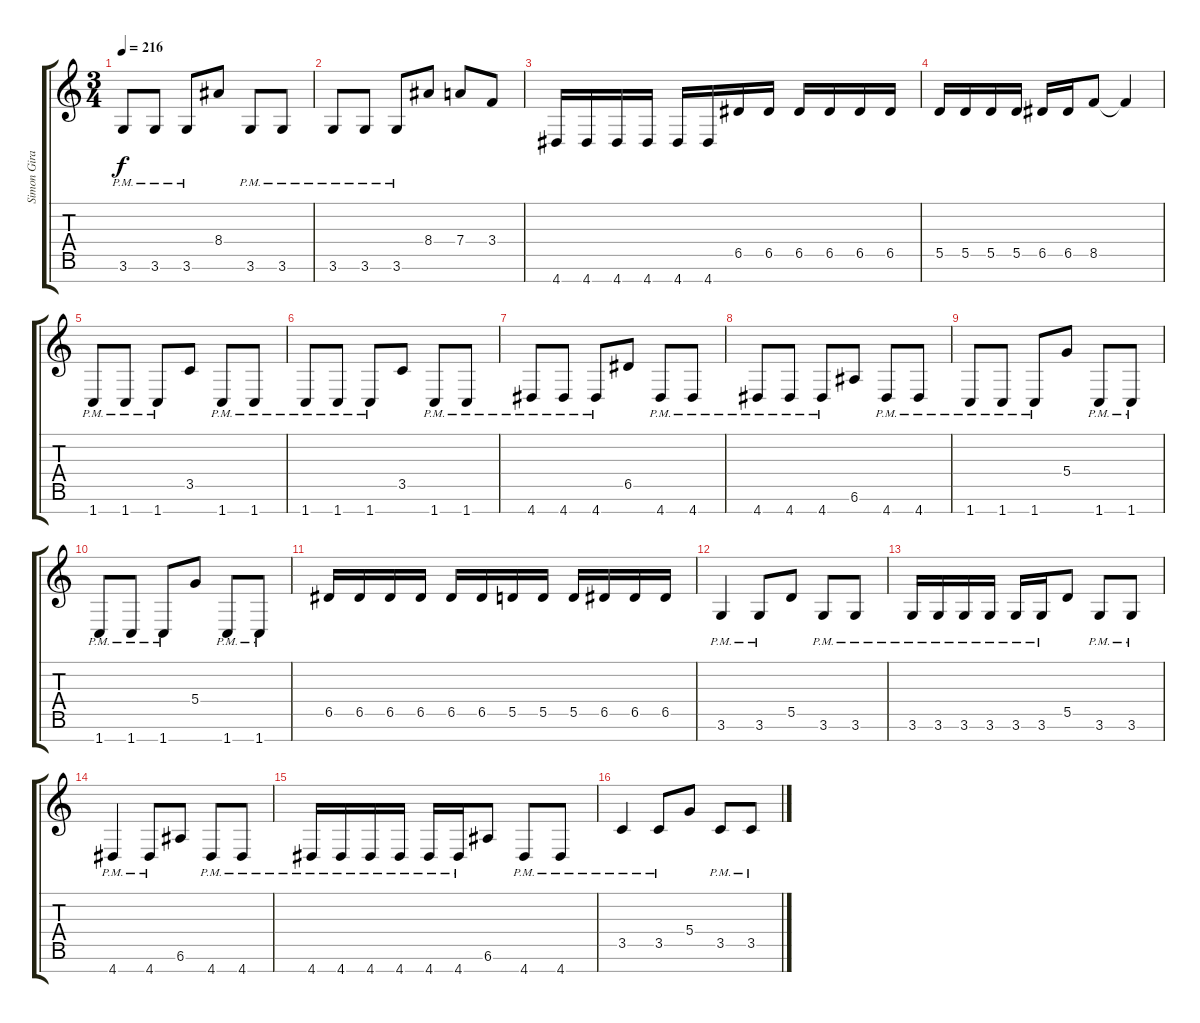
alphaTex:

\track ("Simon Girard" "Simon Gira") {instrument distortionguitar}
\staff {score tabs}
\tuning (E4 B3 G3 D3 A2 E2 B1) {hide}
\ts (3 4)
\tempo 216
\clef g2
\ks c
3.6{pm}.8{dy f} 3.6{pm}.8 3.6{pm}.8 8.4.8 3.6{pm}.8 3.6{pm}.8 |
3.6{pm}.8 3.6{pm}.8 3.6{pm}.8 8.4.8 7.4.8 3.4.8 |
4.7.16 4.7.16 4.7.16 4.7.16 4.7.16 4.7.16 6.5.16 6.5.16 6.5.16 6.5.16 6.5.16 6.5.16 |
5.5.16 5.5.16 5.5.16 5.5.16 6.5.16 6.5.16 8.5.8 8.5{t}.4 |
1.7{pm}.8 1.7{pm}.8 1.7{pm}.8 3.5.8 1.7{pm}.8 1.7{pm}.8 |
1.7{pm}.8 1.7{pm}.8 1.7{pm}.8 3.5.8 1.7{pm}.8 1.7{pm}.8 |
4.7{pm}.8 4.7{pm}.8 4.7{pm}.8 6.5.8 4.7{pm}.8 4.7{pm}.8 |
4.7{pm}.8 4.7{pm}.8 4.7{pm}.8 6.6.8 4.7{pm}.8 4.7{pm}.8 |
1.7{pm}.8 1.7{pm}.8 1.7{pm}.8 5.4.8 1.7{pm}.8 1.7{pm}.8 |
1.7{pm}.8 1.7{pm}.8 1.7{pm}.8 5.4.8 1.7{pm}.8 1.7{pm}.8 |
6.5.16 6.5.16 6.5.16 6.5.16 6.5.16 6.5.16 5.5.16 5.5.16 5.5.16 6.5.16 6.5.16 6.5.16 |
3.6{pm}.4 3.6{pm}.8 5.5.8 3.6{pm}.8 3.6{pm}.8 |
3.6{pm}.16 3.6{pm}.16 3.6{pm}.16 3.6{pm}.16 3.6{pm}.16 3.6{pm}.16 5.5.8 3.6{pm}.8 3.6{pm}.8 |
4.7{pm}.4 4.7{pm}.8 6.6.8 4.7{pm}.8 4.7{pm}.8 |
4.7{pm}.16 4.7{pm}.16 4.7{pm}.16 4.7{pm}.16 4.7{pm}.16 4.7{pm}.16 6.6.8 4.7{pm}.8 4.7{pm}.8 |
3.5{pm}.4 3.5{pm}.8 5.4.8 3.5{pm}.8 3.5{pm}.8
